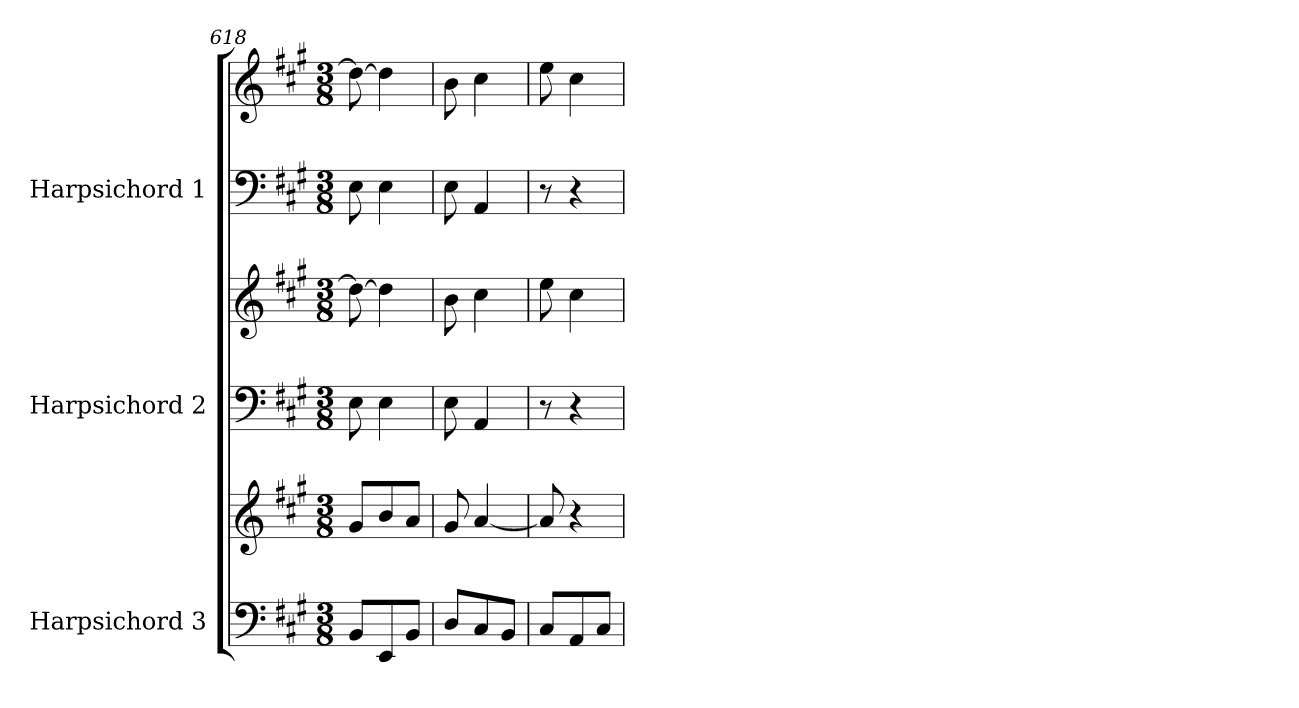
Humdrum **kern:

**kern	**kern	**kern	**kern	**kern	**kern
*part3	*part3	*part2	*part2	*part1	*part1
*staff6	*staff5	*staff4	*staff3	*staff2	*staff1
*I"Harpsichord 3	*	*I"Harpsichord 2	*	*I"Harpsichord 1	*
*I'Hp	*	*I'Hp	*	*I'Hp	*
*clefF4	*clefG2	*clefF4	*clefG2	*clefF4	*clefG2
*k[f#c#g#]	*k[f#c#g#]	*k[f#c#g#]	*k[f#c#g#]	*k[f#c#g#]	*k[f#c#g#]
*M3/8	*M3/8	*M3/8	*M3/8	*M3/8	*M3/8
=618	=618	=618	=618	=618	=618
8BB/L	8g#/L	8E\	8dd\_	8E\	8dd\_
8EE/	8b/	4E\	4dd\]	4E\	4dd\]
8BB/J	8a/J	.	.	.	.
=619	=619	=619	=619	=619	=619
8D/L	8g#/	8E\	8b\	8E\	8b\
8C#/	[4a/	4AA/	4cc#\	4AA/	4cc#\
8BB/J	.	.	.	.	.
=620	=620	=620	=620	=620	=620
8C#/L	8a/]	8r	8ee\	8r	8ee\
8AA/	4r	4r	4cc#\	4r	4cc#\
8C#/J	.	.	.	.	.
=	=	=	=	=	=
*-	*-	*-	*-	*-	*-
